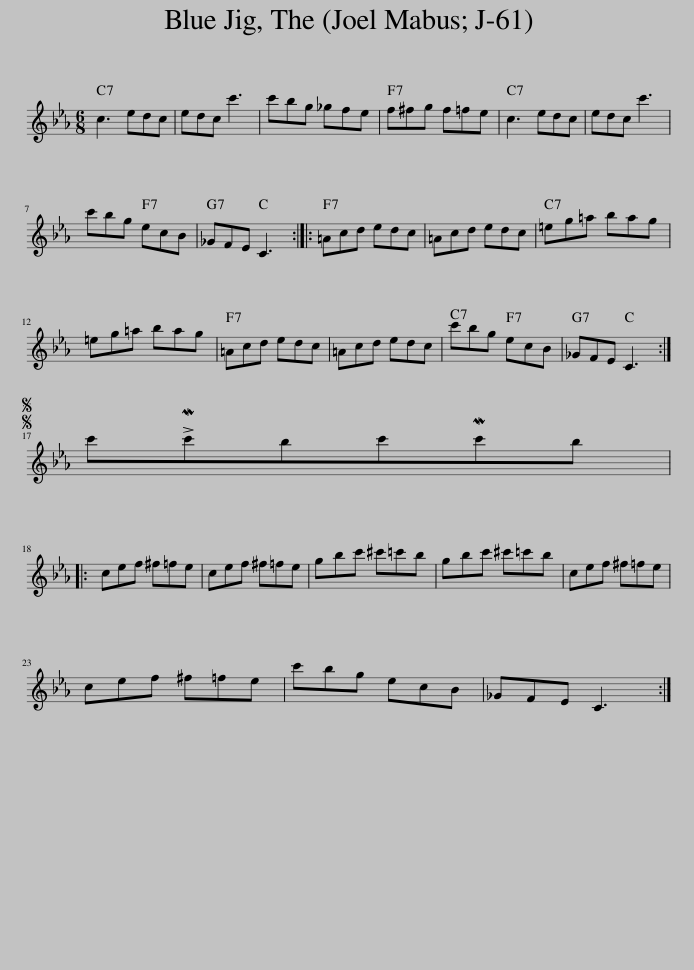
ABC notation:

X:1
L:1/8
M:6/8
I:linebreak $
K:Cmin
V:1 treble
V:1
 c3 edc | edc c'3 | c'bg _gfe | f^fg f=fe | c3 edc | %5
 edc c'3 |$ c'bg ecB | _GFE C3 :: =Acd edc | =Acd edc | %10
 =eg=a bag |$ =eg=a bag | =Acd edc | =Acd edc | c'bg ecB | %15
 _GFE C3 :|$SS c'!>!Mc'bc'Mc'b |:$ cef ^f=fe | cef ^f=fe | gbc' ^c'=c'b | %20
 gbc' ^c'=c'b | cef ^f=fe |$ cef ^f=fe | c'bg ecB | _GFE C3 :| %25
